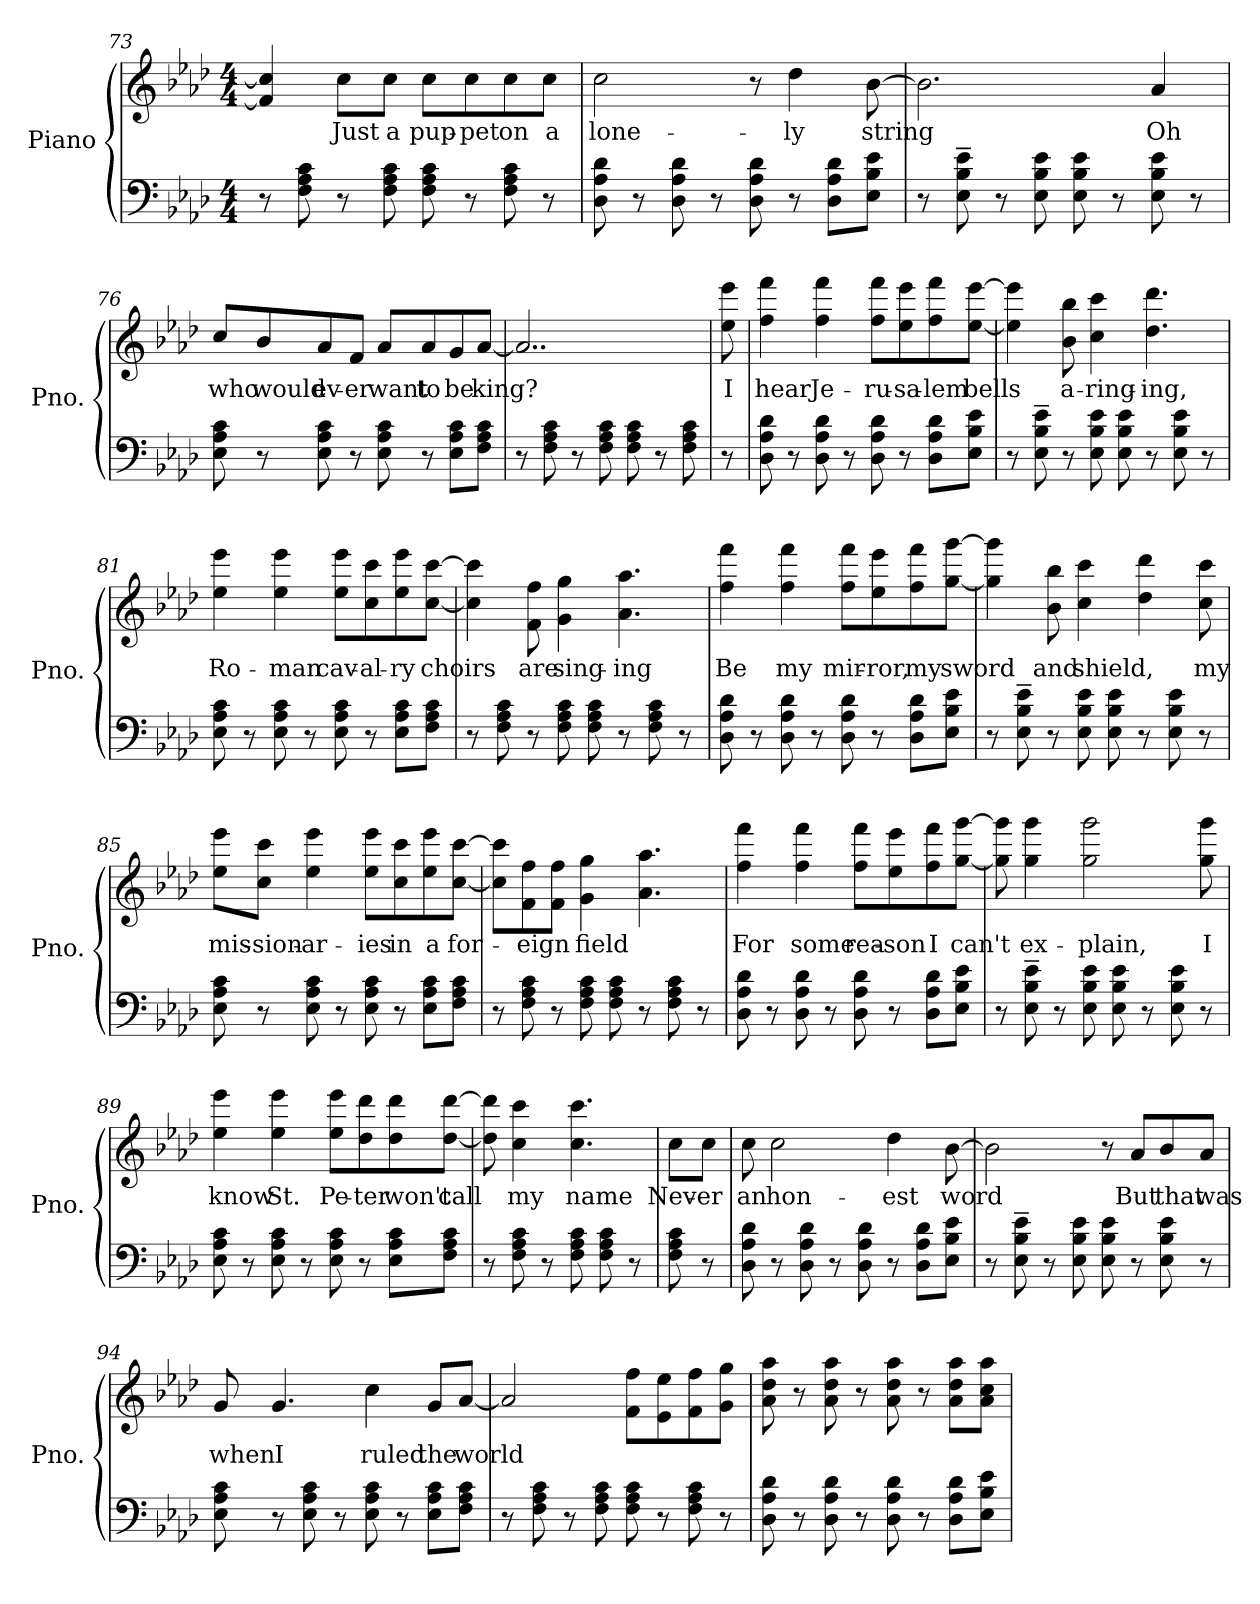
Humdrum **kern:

**kern	**kern	**text
*part1	*part1	*part1
*staff2	*staff1	*staff1
*I"Piano	*	*
*I'Pno.	*	*
*clefF4	*clefG2	*
*k[b-e-a-d-]	*k[b-e-a-d-]	*
*M4/4	*M4/4	*
=73	=73	=73
8r	4f/] 4cc/]	.
8F\ 8A-\ 8c\	.	.
8r	8cc\L	Just
8F\ 8A-\ 8c\	8cc\J	a
8F\ 8A-\ 8c\	8cc\L	pup-
8r	8cc\	-pet
8F\ 8A-\ 8c\	8cc\	on
8r	8cc\J	a
=74	=74	=74
8D-\ 8A-\ 8d-\	2cc\	lone-
8r	.	.
8D-\ 8A-\ 8d-\	.	.
8r	.	.
8D-\ 8A-\ 8d-\	8r	.
8r	4dd-\	-ly
8D-\ 8A-\ 8d-\L	.	.
8E-\ 8B-\ 8e-\J	[8b-\	string
!!LO:LB:g=z
=75	=75	=75
8r	2.b-\]	.
8E-\~ 8B-\~ 8e-\~	.	.
8r	.	.
8E-\ 8B-\ 8e-\	.	.
8E-\ 8B-\ 8e-\	.	.
8r	.	.
8E-\ 8B-\ 8e-\	4a-/	Oh
8r	.	.
=76	=76	=76
8E-\ 8A-\ 8c\	8cc/L	who
8r	8b-/	would
8E-\ 8A-\ 8c\	8a-/	ev-
8r	8f/J	-er
8E-\ 8A-\ 8c\	8a-/L	want
8r	8a-/	to
8E-\ 8A-\ 8c\L	8g/	be
8F\ 8A-\ 8c\J	[8a-/J	king?
=77	=77	=77
8r	2..a-/]	.
8F\ 8A-\ 8c\	.	.
8r	.	.
8F\ 8A-\ 8c\	.	.
8F\ 8A-\ 8c\	.	.
8r	.	.
8F\ 8A-\ 8c\	.	.
=78	=78	=78
8r	8ee-\ 8eee-\	I
=79	=79	=79
8D-\ 8A-\ 8d-\	4ff\ 4fff\	hear
8r	.	.
8D-\ 8A-\ 8d-\	4ff\ 4fff\	Je-
8r	.	.
8D-\ 8A-\ 8d-\	8ff\ 8fff\L	-ru-
8r	8ee-\ 8eee-\	-sa-
8D-\ 8A-\ 8d-\L	8ff\ 8fff\	-lem
8E-\ 8B-\ 8e-\J	[8ee-\ [8eee-\J	bells
!!LO:LB:g=z
=80	=80	=80
8r	4ee-\] 4eee-\]	.
8E-\~ 8B-\~ 8e-\~	.	.
8r	8b-\ 8bb-\	a-
8E-\ 8B-\ 8e-\	4cc\ 4ccc\	-ring-
8E-\ 8B-\ 8e-\	.	.
8r	4.dd-\ 4.ddd-\	-ing,
8E-\ 8B-\ 8e-\	.	.
8r	.	.
=81	=81	=81
8E-\ 8A-\ 8c\	4ee-\ 4eee-\	Ro-
8r	.	.
8E-\ 8A-\ 8c\	4ee-\ 4eee-\	-man
8r	.	.
8E-\ 8A-\ 8c\	8ee-\ 8eee-\L	cav-
8r	8cc\ 8ccc\	-al-
8E-\ 8A-\ 8c\L	8ee-\ 8eee-\	-ry
8F\ 8A-\ 8c\J	[8cc\ [8ccc\J	choirs
=82	=82	=82
8r	4cc\] 4ccc\]	.
8F\ 8A-\ 8c\	.	.
8r	8f\ 8ff\	are
8F\ 8A-\ 8c\	4g\ 4gg\	sing-
8F\ 8A-\ 8c\	.	.
8r	4.a-\ 4.aa-\	-ing
8F\ 8A-\ 8c\	.	.
8r	.	.
=83	=83	=83
8D-\ 8A-\ 8d-\	4ff\ 4fff\	Be
8r	.	.
8D-\ 8A-\ 8d-\	4ff\ 4fff\	my
8r	.	.
8D-\ 8A-\ 8d-\	8ff\ 8fff\L	mir-
8r	8ee-\ 8eee-\	-ror,
8D-\ 8A-\ 8d-\L	8ff\ 8fff\	my
8E-\ 8B-\ 8e-\J	[8gg\ [8ggg\J	sword
=84	=84	=84
8r	4gg\] 4ggg\]	.
8E-\~ 8B-\~ 8e-\~	.	.
8r	8b-\ 8bb-\	and
8E-\ 8B-\ 8e-\	4cc\ 4ccc\	shield,
8E-\ 8B-\ 8e-\	.	.
8r	4dd-\ 4ddd-\	.
8E-\ 8B-\ 8e-\	.	.
8r	8cc\ 8ccc\	my
!!LO:LB:g=z
=85	=85	=85
8E-\ 8A-\ 8c\	8ee-\ 8eee-\L	mis-
8r	8cc\ 8ccc\J	-sion-
8E-\ 8A-\ 8c\	4ee-\ 4eee-\	-ar-
8r	.	.
8E-\ 8A-\ 8c\	8ee-\ 8eee-\L	-ies
8r	8cc\ 8ccc\	in
8E-\ 8A-\ 8c\L	8ee-\ 8eee-\	a
8F\ 8A-\ 8c\J	[8cc\ [8ccc\J	for-
=86	=86	=86
8r	8cc\] 8ccc\]L	.
8F\ 8A-\ 8c\	8f\ 8ff\	-eign
8r	8f\ 8ff\J	.
8F\ 8A-\ 8c\	4g\ 4gg\	field
8F\ 8A-\ 8c\	.	.
8r	4.a-\ 4.aa-\	.
8F\ 8A-\ 8c\	.	.
8r	.	.
=87	=87	=87
8D-\ 8A-\ 8d-\	4ff\ 4fff\	For
8r	.	.
8D-\ 8A-\ 8d-\	4ff\ 4fff\	some
8r	.	.
8D-\ 8A-\ 8d-\	8ff\ 8fff\L	rea-
8r	8ee-\ 8eee-\	-son
8D-\ 8A-\ 8d-\L	8ff\ 8fff\	I
8E-\ 8B-\ 8e-\J	[8gg\ [8ggg\J	can't
=88	=88	=88
8r	8gg\] 8ggg\]	.
8E-\~ 8B-\~ 8e-\~	4gg\ 4ggg\	ex-
8r	.	.
8E-\ 8B-\ 8e-\	2gg\ 2ggg\	-plain,
8E-\ 8B-\ 8e-\	.	.
8r	.	.
8E-\ 8B-\ 8e-\	.	.
8r	8gg\ 8ggg\	I
!!LO:LB:g=z
=89	=89	=89
8E-\ 8A-\ 8c\	4ee-\ 4eee-\	know
8r	.	.
8E-\ 8A-\ 8c\	4ee-\ 4eee-\	St.
8r	.	.
8E-\ 8A-\ 8c\	8ee-\ 8eee-\L	Pe-
8r	8dd-\ 8ddd-\	-ter
8E-\ 8A-\ 8c\L	8dd-\ 8ddd-\	won't
8F\ 8A-\ 8c\J	[8dd-\ [8ddd-\J	call
=90	=90	=90
8r	8dd-\] 8ddd-\]	.
8F\ 8A-\ 8c\	4cc\ 4ccc\	my
8r	.	.
8F\ 8A-\ 8c\	4.cc\ 4.ccc\	name
8F\ 8A-\ 8c\	.	.
8r	.	.
=91	=91	=91
8F\ 8A-\ 8c\	8cc\L	Nev-
8r	8cc\J	-er
=92	=92	=92
8D-\ 8A-\ 8d-\	8cc\	an
8r	2cc\	hon-
8D-\ 8A-\ 8d-\	.	.
8r	.	.
8D-\ 8A-\ 8d-\	.	.
8r	4dd-\	-est
8D-\ 8A-\ 8d-\L	.	.
8E-\ 8B-\ 8e-\J	[8b-\	word
=93	=93	=93
8r	2b-\]	.
8E-\~ 8B-\~ 8e-\~	.	.
8r	.	.
8E-\ 8B-\ 8e-\	.	.
8E-\ 8B-\ 8e-\	8r	.
8r	8a-/L	But
8E-\ 8B-\ 8e-\	8b-/	that
8r	8a-/J	was
!!LO:PB:g=z
=94	=94	=94
8E-\ 8A-\ 8c\	8g/	when
8r	4.g/	I
8E-\ 8A-\ 8c\	.	.
8r	.	.
8E-\ 8A-\ 8c\	4cc\	ruled
8r	.	.
8E-\ 8A-\ 8c\L	8g/L	the
8F\ 8A-\ 8c\J	[8a-/J	world
=95	=95	=95
8r	2a-/]	.
8F\ 8A-\ 8c\	.	.
8r	.	.
8F\ 8A-\ 8c\	.	.
8F\ 8A-\ 8c\	8f\ 8ff\L	.
8r	8e-\ 8ee-\	.
8F\ 8A-\ 8c\	8f\ 8ff\	.
8r	8g\ 8gg\J	.
=96	=96	=96
8D-\ 8A-\ 8d-\	8a-\ 8dd-\ 8aa-\	.
8r	8r	.
8D-\ 8A-\ 8d-\	8a-\ 8dd-\ 8aa-\	.
8r	8r	.
8D-\ 8A-\ 8d-\	8a-\ 8dd-\ 8aa-\	.
8r	8r	.
8D-\ 8A-\ 8d-\L	8a-\ 8dd-\ 8aa-\L	.
8E-\ 8B-\ 8e-\J	8a-\ 8cc\ 8aa-\J	.
=	=	=
*-	*-	*-
